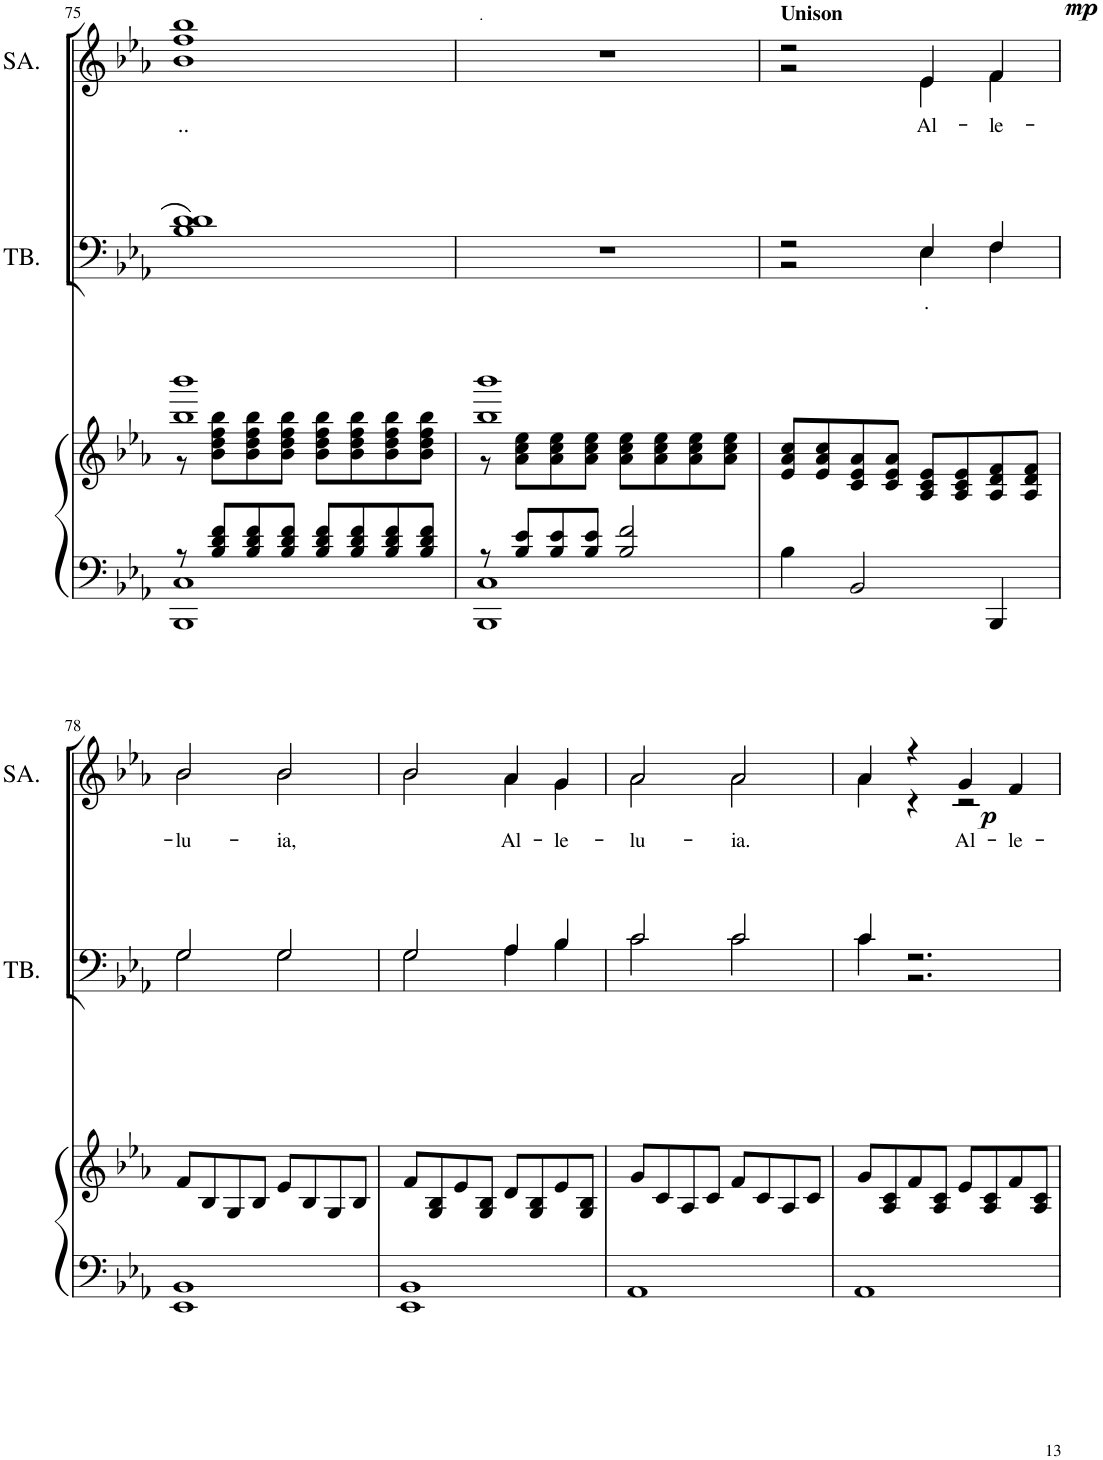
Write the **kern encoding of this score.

**kern	**kern	**kern	**text	**kern	**text	**dynam
*part3	*part3	*part2	*part2	*part1	*part1	*part1
*staff4	*staff3	*staff2	*staff2	*staff1	*staff1	*staff1
*I"Piano	*	*I"TB.	*	*I"SA.	*	*
*I'Pno	*	*I'TB.	*	*I'SA.	*	*
!!LO:PB:g=z
*clefF4	*clefG2	*clefF4	*	*clefG2	*	*
*k[b-e-a-]	*k[b-e-a-]	*k[b-e-a-]	*	*k[b-e-a-]	*	*
*M4/4	*M4/4	*M4/4	*	*M4/4	*	*
=75	=75	=75	=75	=75	=75	=75
*^	*^	*^	*	*	*	*
!	!	!	!	!	!	!	!	!LO:LY:b	!
*	*	*	*	*	*	*	*^	*	*
8r	1BBB- 1C	1bb- 1bbb-	8r	1d 1d	1B-	.	1ff 1bb-	1b-	..	.
8B-/ 8d/ 8f/L	.	.	8b-\ 8dd\ 8ff\ 8bb-\L	.	.	.	.	.	.	.
8B-/ 8d/ 8f/	.	.	8b-\ 8dd\ 8ff\ 8bb-\	.	.	.	.	.	.	.
8B-/ 8d/ 8f/J	.	.	8b-\ 8dd\ 8ff\ 8bb-\J	.	.	.	.	.	.	.
8B-/ 8d/ 8f/L	.	.	8b-\ 8dd\ 8ff\ 8bb-\L	.	.	.	.	.	.	.
8B-/ 8d/ 8f/	.	.	8b-\ 8dd\ 8ff\ 8bb-\	.	.	.	.	.	.	.
8B-/ 8d/ 8f/	.	.	8b-\ 8dd\ 8ff\ 8bb-\	.	.	.	.	.	.	.
8B-/ 8d/ 8f/J	.	.	8b-\ 8dd\ 8ff\ 8bb-\J	.	.	.	.	.	.	.
*	*	*	*	*v	*v	*	*	*	*	*
*	*	*	*	*	*	*v	*v	*	*
=76	=76	=76	=76	=76	=76	=76	=76	=76
!	!	!	!	!	!	!LO:TX:a:B:t=.	!	!
8r	1BBB- 1C	1bb- 1bbb-	8r	1r	.	1r	.	.
8B-/ 8e-/L	.	.	8a-\ 8cc\ 8ee-\L	.	.	.	.	.
8B-/ 8e-/	.	.	8a-\ 8cc\ 8ee-\	.	.	.	.	.
8B-/ 8e-/J	.	.	8a-\ 8cc\ 8ee-\J	.	.	.	.	.
2B-/ 2f/	.	.	8a-\ 8cc\ 8ee-\L	.	.	.	.	.
.	.	.	8a-\ 8cc\ 8ee-\	.	.	.	.	.
.	.	.	8a-\ 8cc\ 8ee-\	.	.	.	.	.
.	.	.	8a-\ 8cc\ 8ee-\J	.	.	.	.	.
*v	*v	*	*	*	*	*	*	*
=77	=77	=77	=77	=77	=77	=77	=77
*	*	*	*^	*	*^	*	*
!	!	!	!	!	!	!LO:TX:a:B:t=Unison	!	!	!
*	*v	*v	*	*	*	*	*	*	*
4B-\	8e-/ 8a-/ 8cc/L	2r	2r	.	2r	2r	.	.
.	8e-/ 8a-/ 8cc/	.	.	.	.	.	.	.
2BB-/	8c/ 8e-/ 8a-/	.	.	.	.	.	.	.
.	8c/ 8e-/ 8a-/J	.	.	.	.	.	.	.
!	!	!	!	!LO:LY:b	!	!	!LO:LY:b	!LO:DY:b
.	8A-/ 8c/ 8e-/L	4E-/	4E-\	.	4e-/	4e-\	Al-	mp
.	8A-/ 8c/ 8e-/	.	.	.	.	.	.	.
!	!	!	!	!	!	!	!LO:LY:b	!
4BBB-/	8A-/ 8d/ 8f/	4F/	4F\	.	4f/	4f\	-le-	.
.	8A-/ 8d/ 8f/J	.	.	.	.	.	.	.
!!LO:LB:g=z	!!
=78	=78	=78	=78	=78	=78	=78	=78	=78
!	!	!	!	!	!	!	!LO:LY:b	!
1EE- 1BB-	8f/L	2G/	2G\	.	2b-/	2b-\	-lu-	.
.	8B-/	.	.	.	.	.	.	.
.	8G/	.	.	.	.	.	.	.
.	8B-/J	.	.	.	.	.	.	.
!	!	!	!	!	!	!	!LO:LY:b	!
.	8e-/L	2G/	2G\	.	2b-/	2b-\	-ia,	.
.	8B-/	.	.	.	.	.	.	.
.	8G/	.	.	.	.	.	.	.
.	8B-/J	.	.	.	.	.	.	.
=79	=79	=79	=79	=79	=79	=79	=79	=79
1EE- 1BB-	8f/L	2G/	2G\	.	2b-/	2b-\	.	.
.	8G/ 8B-/	.	.	.	.	.	.	.
.	8e-/	.	.	.	.	.	.	.
.	8G/ 8B-/J	.	.	.	.	.	.	.
!	!	!	!	!	!	!	!LO:LY:b	!
.	8d/L	4A-/	4A-\	.	4a-/	4a-\	Al-	.
.	8G/ 8B-/	.	.	.	.	.	.	.
!	!	!	!	!	!	!	!LO:LY:b	!
.	8e-/	4B-/	4B-\	.	4g/	4g\	-le-	.
.	8G/ 8B-/J	.	.	.	.	.	.	.
=80	=80	=80	=80	=80	=80	=80	=80	=80
!	!	!	!	!	!	!	!LO:LY:b	!
1AA-	8g/L	2c/	2c\	.	2a-/	2a-\	-lu-	.
.	8c/	.	.	.	.	.	.	.
.	8A-/	.	.	.	.	.	.	.
.	8c/J	.	.	.	.	.	.	.
!	!	!	!	!	!	!	!LO:LY:b	!
.	8f/L	2c/	2c\	.	2a-/	2a-\	-ia.	.
.	8c/	.	.	.	.	.	.	.
.	8A-/	.	.	.	.	.	.	.
.	8c/J	.	.	.	.	.	.	.
=81	=81	=81	=81	=81	=81	=81	=81	=81
1AA-	8g/L	4c/	4c\	.	4a-/	4a-\	.	.
.	8A-/ 8c/	.	.	.	.	.	.	.
!	!	!	!	!	!	!	!	!LO:DY:b
.	8f/	2.r	2.r	.	4r	4r	.	p
.	8A-/ 8c/J	.	.	.	.	.	.	.
!	!	!	!	!	!	!	!LO:LY:b	!
.	8e-/L	.	.	.	4g/	2r	Al-	.
.	8A-/ 8c/	.	.	.	.	.	.	.
!	!	!	!	!	!	!	!LO:LY:b	!
.	8f/	.	.	.	4f/	.	-le-	.
.	8A-/ 8c/J	.	.	.	.	.	.	.
*	*	*v	*v	*	*	*	*	*
*	*	*	*	*v	*v	*	*
=	=	=	=	=	=	=
*-	*-	*-	*-	*-	*-	*-
